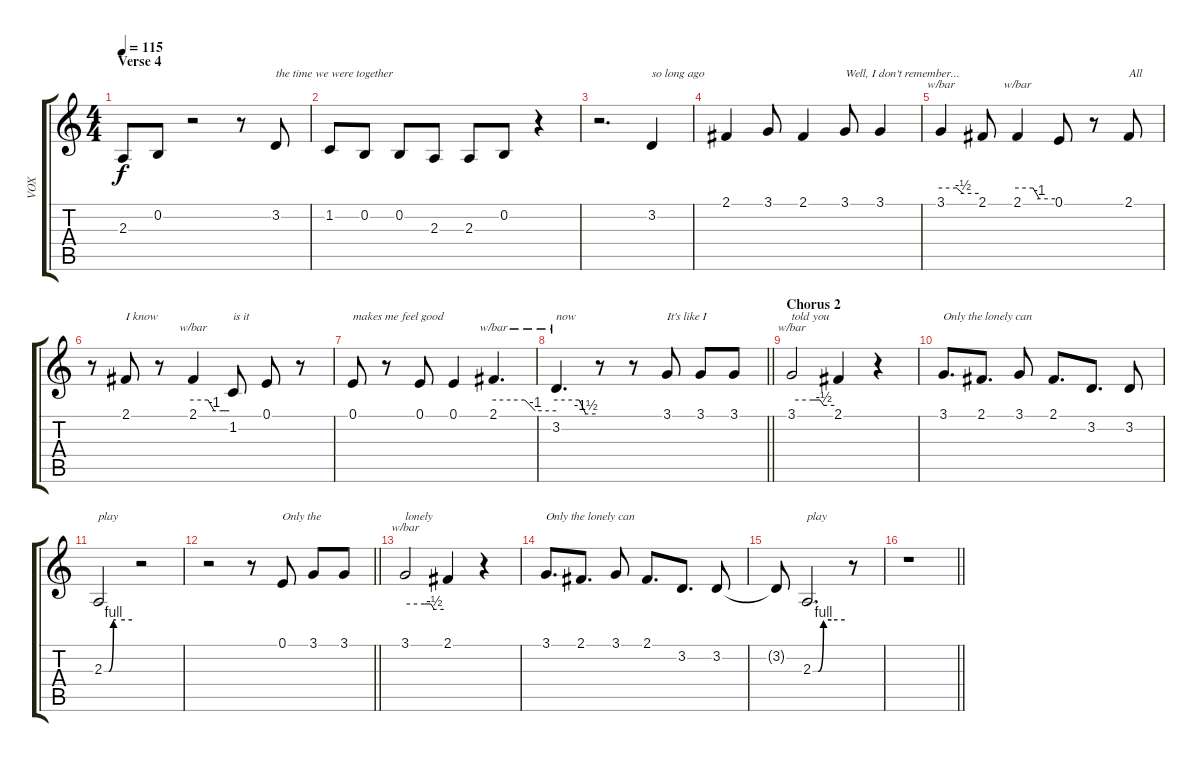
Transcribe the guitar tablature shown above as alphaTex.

\track ("VOX" "VOX") {instrument clarinet}
\staff {score tabs}
\tuning (E4 B3 G3 D3 A2 E2) {hide}
\ts (4 4)
\section ("" "Verse 4")
\tempo 115
\clef g2
\ks c
2.3.8{dy f} 0.2.8 r.2 r.8 3.2.8{txt "the time we were together"} |
1.2.8 0.2.8 0.2.8 2.3.8 2.3.8 0.2.8 r.4 |
r.2{d} 3.2.4{txt "so long ago"} |
2.1.4 3.1.8 2.1.4 3.1.8{txt "Well, I don't remember..."} 3.1.4 |
3.1.4{tbe (custom default 0 0 25 0 35 -2 60 -2)} 2.1.8 2.1.4{tbe (custom default 0 0 25 0 35 -4 60 -4)} 0.1.8 r.8 2.1.8{txt "All"} |
r.8 2.1.8{txt "I know"} r.8 2.1.4{tbe (custom default 0 0 25 0 35 -4 50 -4 60 -4)} 1.2.8{txt "is it"} 0.1.8 r.8 |
0.1.8{txt "makes me feel good"} r.8 0.1.8 0.1.4 2.1.4{d tbe (custom default 0 0 30 0 40 -4 60 -4)} |
\barLineRight lightlight
3.2.4{d tbe (custom default 0 0 35 0 45 -6 60 -6) txt "now"} r.8 r.8 3.1.8{txt "It's like I"} 3.1.8 3.1.8 |
\section ("" "Chorus 2")
3.1.2{tbe (custom default 0 0 30 0 40 0 45 -2 60 -2) txt "told you"} 2.1.4 r.4 |
3.1.8{d txt "Only the lonely can"} 2.1.8{d} 3.1.8 2.1.8{d} 3.2.8{d} 3.2.8 |
2.3{be (custom 0 0 10 0 20 4 25 4 60 4)}.2{txt "play"} r.2 |
\barLineRight lightlight
r.2 r.8 0.1.8{txt "Only the "} 3.1.8 3.1.8 |
3.1.2{tbe (custom default 0 0 30 0 40 0 45 -2 60 -2) txt "lonely"} 2.1.4 r.4 |
3.1.8{d txt "Only the lonely can"} 2.1.8{d} 3.1.8 2.1.8{d} 3.2.8{d} 3.2.8 |
3.2{t}.8 2.3{be (custom 0 0 10 0 20 4 35 4 60 4)}.2{d txt "play"} r.8 |
\barLineRight lightlight
r.1
